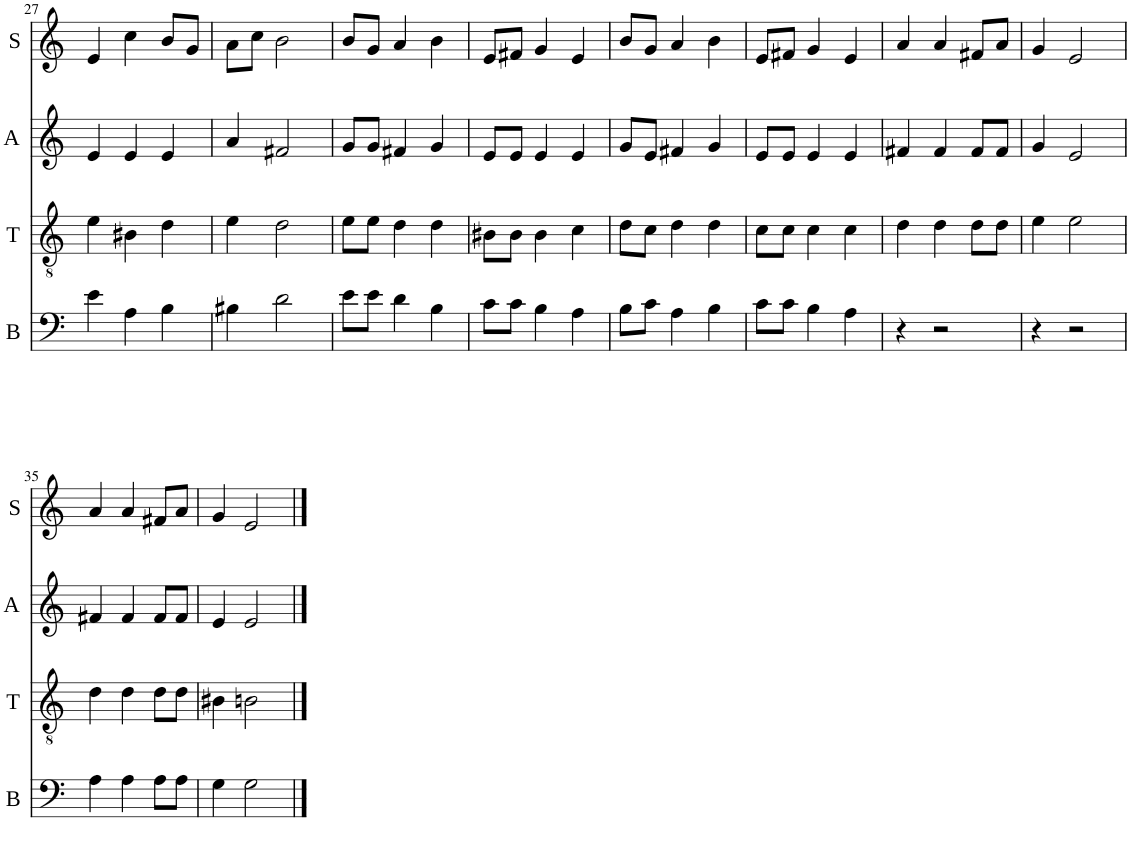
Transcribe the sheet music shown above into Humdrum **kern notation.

**kern	**kern	**kern	**kern
*part4	*part3	*part2	*part1
*staff4	*staff3	*staff2	*staff1
*I"bass	*I"tenor	*I"alto	*I"soprano
*I'B	*I'T	*I'A	*I'S
!!LO:PB:g=z
*clefF4	*clefGv2	*clefG2	*clefG2
*k[]	*k[]	*k[]	*k[]
*M3/4	*M3/4	*M3/4	*M3/4
=27	=27	=27	=27
4e\	4e\	4e/	4e/
4A\	4B#X\	4e/	4cc\
4B\	4d\	4e/	8b/L
.	.	.	8g/J
=28	=28	=28	=28
4B#X\	4e\	4a/	8a\L
.	.	.	8cc\J
2d\	2d\	2f#X/	2b\
=29	=29	=29	=29
8e\L	8e\L	8g/L	8b/L
8e\J	8e\J	8g/J	8g/J
4d\	4d\	4f#X/	4a/
4B\	4d\	4g/	4b\
=30	=30	=30	=30
8c\L	8B#X\L	8e/L	8e/L
8c\J	8B#\J	8e/J	8f#X/J
4B\	4B#\	4e/	4g/
4A\	4c\	4e/	4e/
=31	=31	=31	=31
8B\L	8d\L	8g/L	8b/L
8c\J	8c\J	8e/J	8g/J
4A\	4d\	4f#X/	4a/
4B\	4d\	4g/	4b\
=32	=32	=32	=32
8c\L	8c\L	8e/L	8e/L
8c\J	8c\J	8e/J	8f#X/J
4B\	4c\	4e/	4g/
4A\	4c\	4e/	4e/
=33	=33	=33	=33
4r	4d\	4f#X/	4a/
2r	4d\	4f#/	4a/
.	8d\L	8f#/L	8f#X/L
.	8d\J	8f#/J	8a/J
=34	=34	=34	=34
4r	4e\	4g/	4g/
2r	2e\	2e/	2e/
!!LO:LB:g=z
=35	=35	=35	=35
4A\	4d\	4f#X/	4a/
4A\	4d\	4f#/	4a/
8A\L	8d\L	8f#/L	8f#X/L
8A\J	8d\J	8f#/J	8a/J
=36	=36	=36	=36
4G\	4B#X\	4e/	4g/
2G\	2Bn\	2e/	2e/
==	==	==	==
*-	*-	*-	*-
